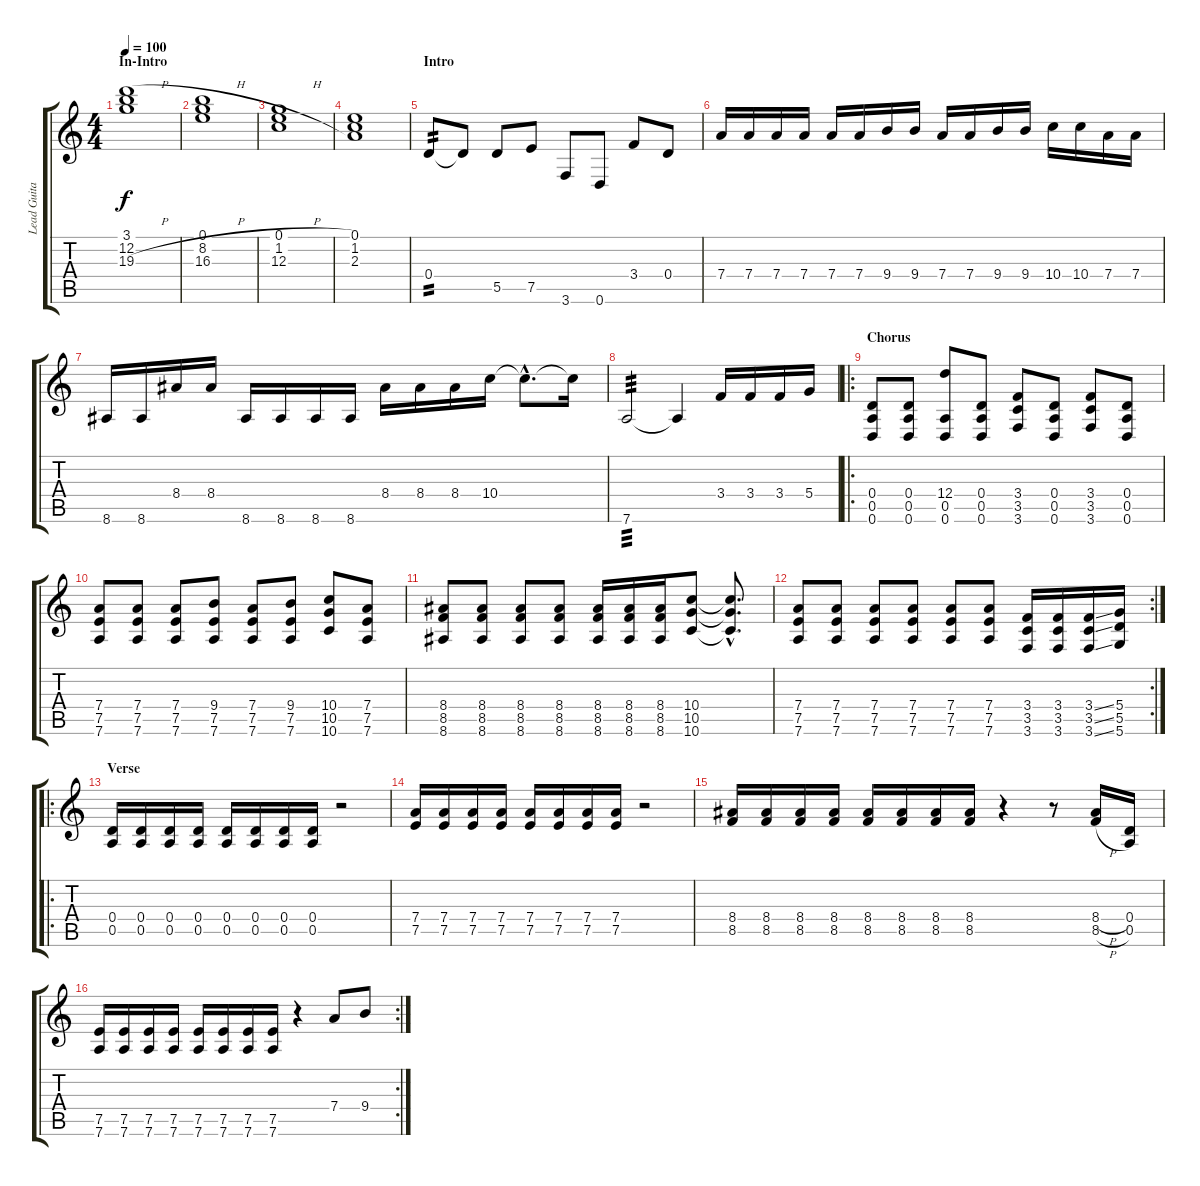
\track ("Lead Guitar" "Lead Guita") {instrument overdrivenguitar}
\staff {score tabs}
\tuning (E4 B3 G3 D3 A2 D2) {hide}
\ts (4 4)
\section ("" "In-Intro")
\tempo 100
\clef g2
\ks c
(3.1{h} 12.2{h} 19.3{h}).1{dy f instrument stringensemble1} |
(0.1{h} 8.2{h} 16.3{h}).1 |
(0.1{h} 1.2{h} 12.3{h}).1 |
(0.1 1.2 2.3).1 |
\section ("" "Intro")
0.4.8{tp 2 instrument overdrivenguitar} 0.4{t}.8 5.5.8 7.5.8 3.6.8 0.6.8 3.4.8 0.4.8 |
7.4.16 7.4.16 7.4.16 7.4.16 7.4.16 7.4.16 9.4.16 9.4.16 7.4.16 7.4.16 9.4.16 9.4.16 10.4.16 10.4.16 7.4.16 7.4.16 |
8.6.16 8.6.16 8.4.16 8.4.16 8.6.16 8.6.16 8.6.16 8.6.16 8.4.16 8.4.16 8.4.16 10.4.16 10.4{hac t}.8{d} 10.4{t}.16 |
7.6.2{tp 3} 7.6{t}.4 3.4.16 3.4.16 3.4.16 5.4.16 |
\ro
\section ("" "Chorus")
(0.4 0.5 0.6).8 (0.4 0.5 0.6).8 (12.4 0.5 0.6).8 (0.4 0.5 0.6).8 (3.4 3.5 3.6).8 (0.4 0.5 0.6).8 (3.4 3.5 3.6).8 (0.4 0.5 0.6).8 |
(7.4 7.5 7.6).8 (7.4 7.5 7.6).8 (7.4 7.5 7.6).8 (9.4 7.5 7.6).8 (7.4 7.5 7.6).8 (9.4 7.5 7.6).8 (10.4 10.5 10.6).8 (7.4 7.5 7.6).8 |
(8.4 8.5 8.6).8 (8.4 8.5 8.6).8 (8.4 8.5 8.6).8 (8.4 8.5 8.6).8 (8.4 8.5 8.6).16 (8.4 8.5 8.6).16 (8.4 8.5 8.6).16 (10.4 10.5 10.6).8 (10.4{hac t} 10.5{hac t} 10.6{hac t}).8{d} |
\rc 2
(7.4 7.5 7.6).8 (7.4 7.5 7.6).8 (7.4 7.5 7.6).8 (7.4 7.5 7.6).8 (7.4 7.5 7.6).8 (7.4 7.5 7.6).8 (3.4 3.5 3.6).16 (3.4 3.5 3.6).16 (3.4{ss} 3.5{ss} 3.6{ss}).16 (5.4 5.5 5.6).16 |
\ro
\section ("" "Verse")
(0.4 0.5).16 (0.4 0.5).16 (0.4 0.5).16 (0.4 0.5).16 (0.4 0.5).16 (0.4 0.5).16 (0.4 0.5).16 (0.4 0.5).16 r.2 |
(7.4 7.5).16 (7.4 7.5).16 (7.4 7.5).16 (7.4 7.5).16 (7.4 7.5).16 (7.4 7.5).16 (7.4 7.5).16 (7.4 7.5).16 r.2 |
(8.4 8.5).16 (8.4 8.5).16 (8.4 8.5).16 (8.4 8.5).16 (8.4 8.5).16 (8.4 8.5).16 (8.4 8.5).16 (8.4 8.5).16 r.4 r.8 (8.4{h} 8.5{h}).16 (0.4 0.5).16 |
\rc 2
(7.5 7.6).16 (7.5 7.6).16 (7.5 7.6).16 (7.5 7.6).16 (7.5 7.6).16 (7.5 7.6).16 (7.5 7.6).16 (7.5 7.6).16 r.4 7.4.8 9.4.8
